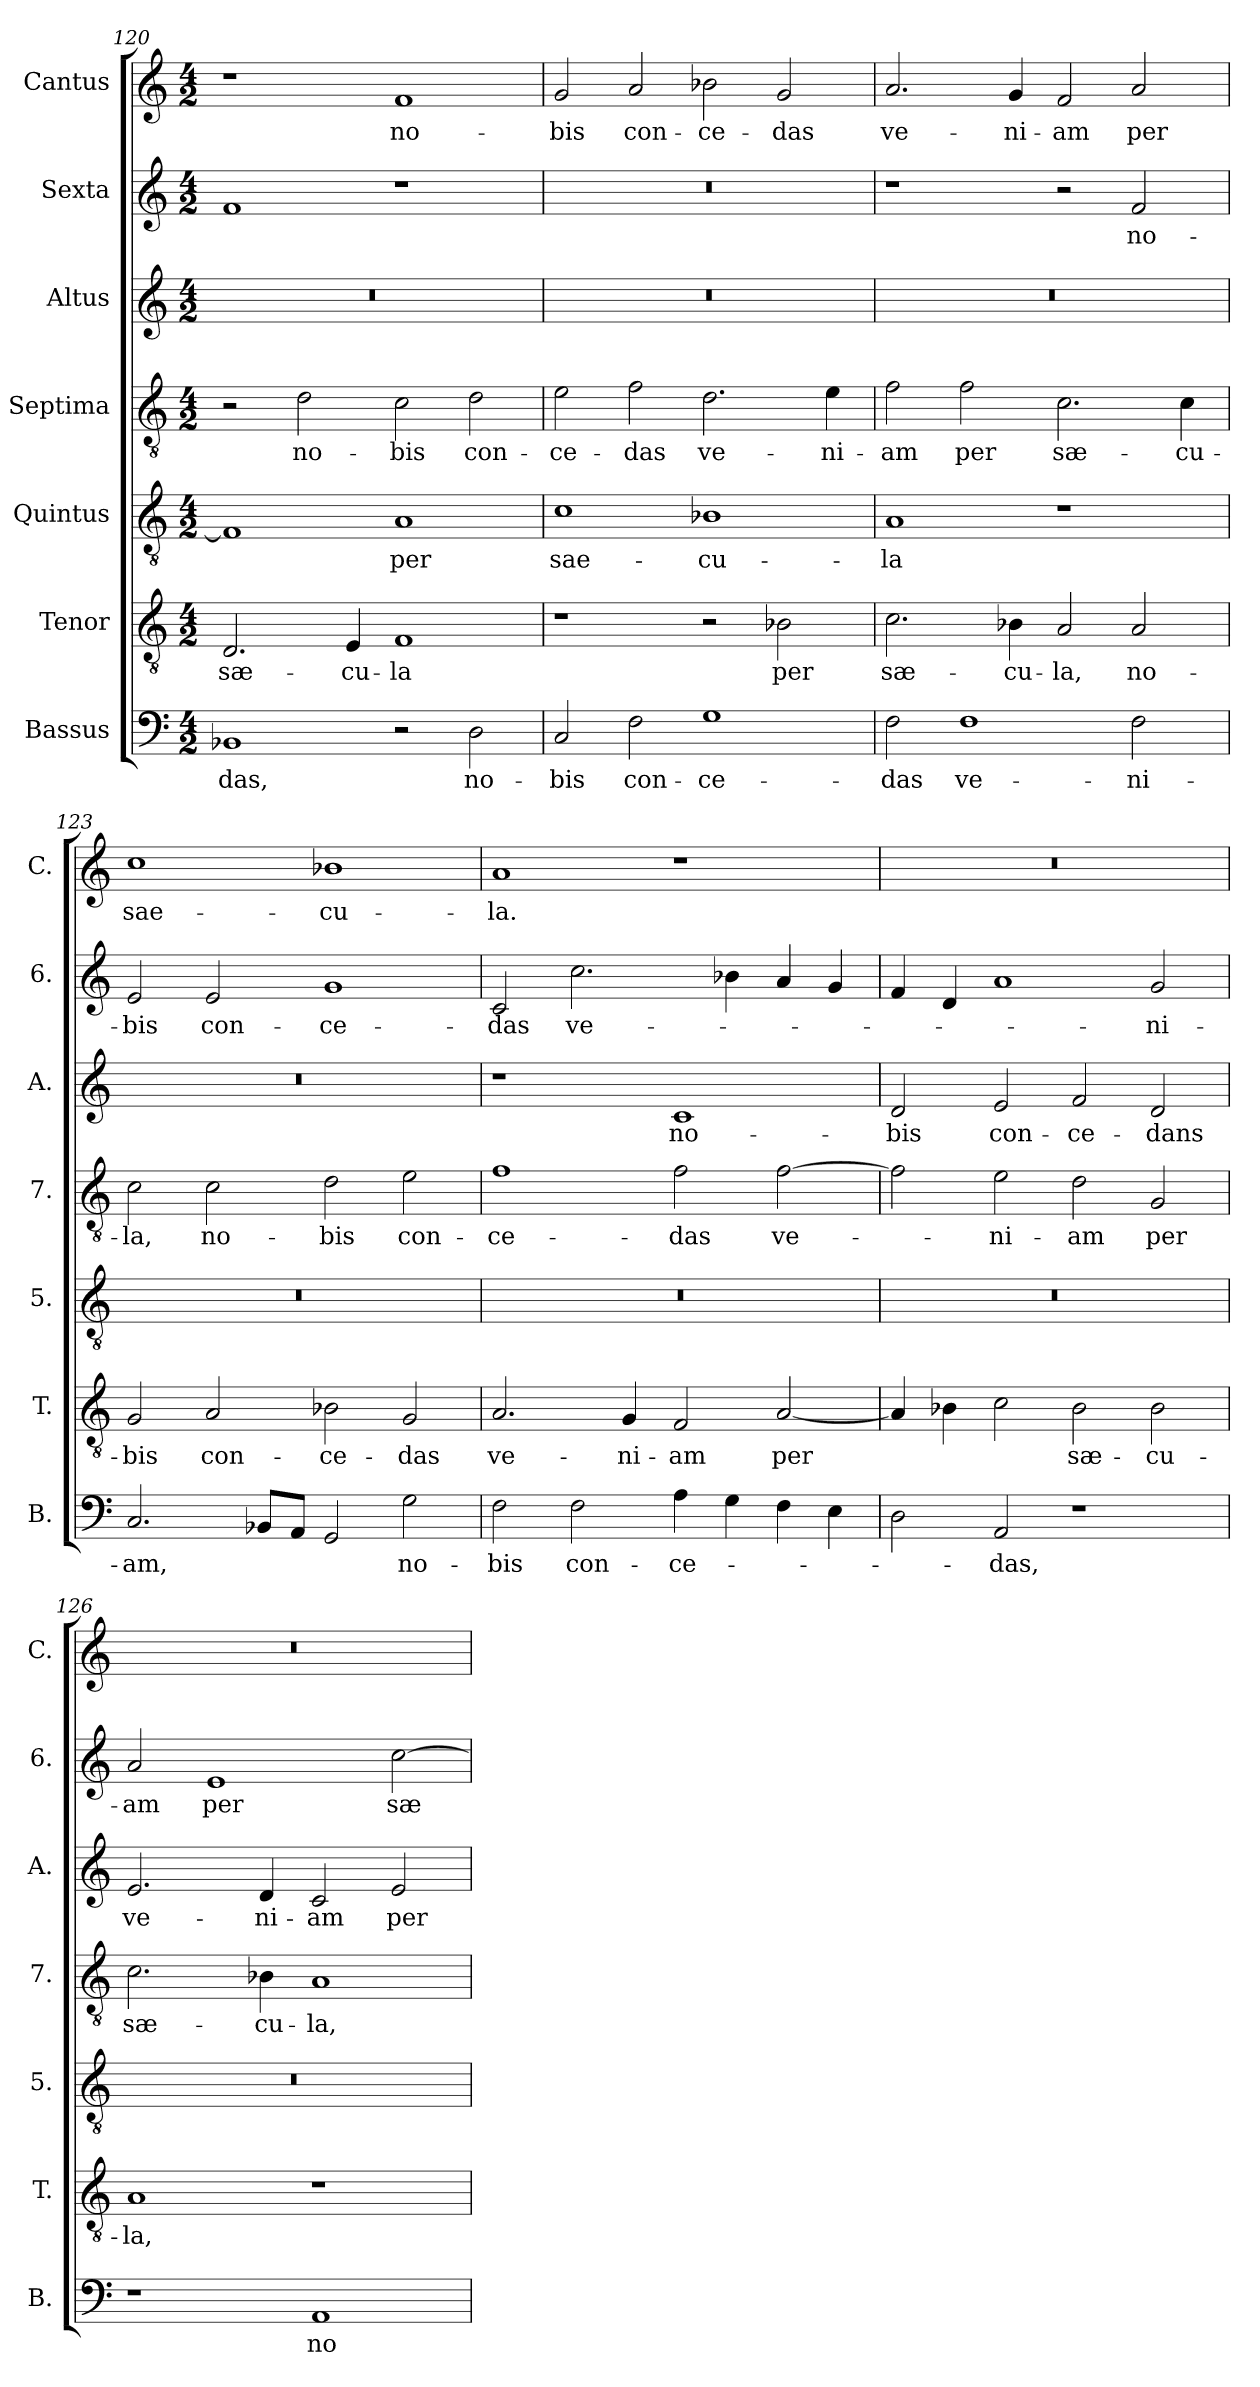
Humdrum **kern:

**kern	**text	**kern	**text	**kern	**text	**kern	**text	**kern	**text	**kern	**text	**kern	**text
*part7	*part7	*part6	*part6	*part5	*part5	*part4	*part4	*part3	*part3	*part2	*part2	*part1	*part1
*staff7	*staff7	*staff6	*staff6	*staff5	*staff5	*staff4	*staff4	*staff3	*staff3	*staff2	*staff2	*staff1	*staff1
*I"Bassus	*	*I"Tenor	*	*I"Quintus	*	*I"Septima	*	*I"Altus	*	*I"Sexta	*	*I"Cantus	*
*I'B.	*	*I'T.	*	*I'5.	*	*I'7.	*	*I'A.	*	*I'6.	*	*I'C.	*
!!LO:LB:g=z
*clefF4	*	*clefGv2	*	*clefGv2	*	*clefGv2	*	*clefG2	*	*clefG2	*	*clefG2	*
*k[]	*	*k[]	*	*k[]	*	*k[]	*	*k[]	*	*k[]	*	*k[]	*
*M4/2	*	*M4/2	*	*M4/2	*	*M4/2	*	*M4/2	*	*M4/2	*	*M4/2	*
=120	=120	=120	=120	=120	=120	=120	=120	=120	=120	=120	=120	=120	=120
!	!LO:LY:b	!	!LO:LY:b	!	!	!	!	!	!	!	!	!	!
1BB-X	das,	2.D/	sæ-	1F]	.	2r	.	0r	.	1f	.	1r	.
!	!	!	!	!	!	!	!LO:LY:b	!	!	!	!	!	!
.	.	.	.	.	.	2d\	no-	.	.	.	.	.	.
!	!	!	!LO:LY:b	!	!	!	!	!	!	!	!	!	!
.	.	4E/	-cu-	.	.	.	.	.	.	.	.	.	.
!	!	!	!LO:LY:b	!	!LO:LY:b	!	!LO:LY:b	!	!	!	!	!	!LO:LY:b
2r	.	1F	-la	1A	per	2c\	-bis	.	.	1r	.	1f	no-
!	!LO:LY:b	!	!	!	!	!	!LO:LY:b	!	!	!	!	!	!
2D\	no-	.	.	.	.	2d\	con-	.	.	.	.	.	.
=121	=121	=121	=121	=121	=121	=121	=121	=121	=121	=121	=121	=121	=121
!	!LO:LY:b	!	!	!	!LO:LY:b	!	!LO:LY:b	!	!	!	!	!	!LO:LY:b
2C/	-bis	1r	.	1c	sae-	2e\	-ce-	0r	.	0r	.	2g/	-bis
!	!LO:LY:b	!	!	!	!	!	!LO:LY:b	!	!	!	!	!	!LO:LY:b
2F\	con-	.	.	.	.	2f\	-das	.	.	.	.	2a/	con-
!	!LO:LY:b	!	!	!	!LO:LY:b	!	!LO:LY:b	!	!	!	!	!	!LO:LY:b
1G	-ce-	2r	.	1B-X	-cu-	2.d\	ve-	.	.	.	.	2b-X\	-ce-
!	!	!	!LO:LY:b	!	!	!	!	!	!	!	!	!	!LO:LY:b
.	.	2B-X\	per	.	.	.	.	.	.	.	.	2g/	-das
!	!	!	!	!	!	!	!LO:LY:b	!	!	!	!	!	!
.	.	.	.	.	.	4e\	-ni-	.	.	.	.	.	.
=122	=122	=122	=122	=122	=122	=122	=122	=122	=122	=122	=122	=122	=122
!	!LO:LY:b	!	!LO:LY:b	!	!LO:LY:b	!	!LO:LY:b	!	!	!	!	!	!LO:LY:b
2F\	-das	2.c\	sæ-	1A	-la	2f\	-am	0r	.	1r	.	2.a/	ve-
!	!LO:LY:b	!	!	!	!	!	!LO:LY:b	!	!	!	!	!	!
1F	ve-	.	.	.	.	2f\	per	.	.	.	.	.	.
!	!	!	!LO:LY:b	!	!	!	!	!	!	!	!	!	!LO:LY:b
.	.	4B-X\	-cu-	.	.	.	.	.	.	.	.	4g/	-ni-
!	!	!	!LO:LY:b	!	!	!	!LO:LY:b	!	!	!	!	!	!LO:LY:b
.	.	2A/	-la,	1r	.	2.c\	sæ-	.	.	2r	.	2f/	-am
!	!LO:LY:b	!	!LO:LY:b	!	!	!	!	!	!	!	!LO:LY:b	!	!LO:LY:b
2F\	-ni-	2A/	no-	.	.	.	.	.	.	2f/	no-	2a/	per
!	!	!	!	!	!	!	!LO:LY:b	!	!	!	!	!	!
.	.	.	.	.	.	4c\	-cu-	.	.	.	.	.	.
=123	=123	=123	=123	=123	=123	=123	=123	=123	=123	=123	=123	=123	=123
!	!LO:LY:b	!	!LO:LY:b	!	!	!	!LO:LY:b	!	!	!	!LO:LY:b	!	!LO:LY:b
2.C/	-am,	2G/	-bis	0r	.	2c\	-la,	0r	.	2e/	-bis	1cc	sae-
!	!	!	!LO:LY:b	!	!	!	!LO:LY:b	!	!	!	!LO:LY:b	!	!
.	.	2A/	con-	.	.	2c\	no-	.	.	2e/	con-	.	.
8BB-X/L	.	.	.	.	.	.	.	.	.	.	.	.	.
8AA/J	.	.	.	.	.	.	.	.	.	.	.	.	.
!	!	!	!LO:LY:b	!	!	!	!LO:LY:b	!	!	!	!LO:LY:b	!	!LO:LY:b
2GG/	.	2B-X\	-ce-	.	.	2d\	-bis	.	.	1g	-ce-	1b-X	-cu-
!	!LO:LY:b	!	!LO:LY:b	!	!	!	!LO:LY:b	!	!	!	!	!	!
2G\	no-	2G/	das	.	.	2e\	con-	.	.	.	.	.	.
=124	=124	=124	=124	=124	=124	=124	=124	=124	=124	=124	=124	=124	=124
!	!LO:LY:b	!	!LO:LY:b	!	!	!	!LO:LY:b	!	!	!	!LO:LY:b	!	!LO:LY:b
2F\	-bis	2.A/	ve-	0r	.	1f	-ce-	1r	.	2c/	das	1a	-la.
!	!LO:LY:b	!	!	!	!	!	!	!	!	!	!LO:LY:b	!	!
2F\	con-	.	.	.	.	.	.	.	.	2.cc\	ve-	.	.
!	!	!	!LO:LY:b	!	!	!	!	!	!	!	!	!	!
.	.	4G/	-ni-	.	.	.	.	.	.	.	.	.	.
!	!LO:LY:b	!	!LO:LY:b	!	!	!	!LO:LY:b	!	!LO:LY:b	!	!	!	!
4A\	-ce-	2F/	-am	.	.	2f\	-das	1c	no-	.	.	1r	.
4G\	.	.	.	.	.	.	.	.	.	4b-X\	.	.	.
!	!	!	!LO:LY:b	!	!	!	!LO:LY:b	!	!	!	!	!	!
4F\	.	[2A/	per	.	.	[2f\	ve-	.	.	4a/	.	.	.
4E\	.	.	.	.	.	.	.	.	.	4g/	.	.	.
!!LO:PB:g=z
=125	=125	=125	=125	=125	=125	=125	=125	=125	=125	=125	=125	=125	=125
!	!	!	!	!	!	!	!	!	!LO:LY:b	!	!	!	!
2D\	.	4A/]	.	0r	.	2f\]	.	2d/	-bis	4f/	.	0r	.
.	.	4B-X\	.	.	.	.	.	.	.	4d/	.	.	.
!	!LO:LY:b	!	!	!	!	!	!LO:LY:b	!	!LO:LY:b	!	!	!	!
2AA/	-das,	2c\	.	.	.	2e\	-ni-	2e/	con-	1a	.	.	.
!	!	!	!LO:LY:b	!	!	!	!LO:LY:b	!	!LO:LY:b	!	!	!	!
1r	.	2B-\	sæ-	.	.	2d\	-am	2f/	-ce-	.	.	.	.
!	!	!	!LO:LY:b	!	!	!	!LO:LY:b	!	!LO:LY:b	!	!LO:LY:b	!	!
.	.	2B-\	-cu-	.	.	2G/	per	2d/	-dans	2g/	ni-	.	.
=126	=126	=126	=126	=126	=126	=126	=126	=126	=126	=126	=126	=126	=126
!	!	!	!LO:LY:b	!	!	!	!LO:LY:b	!	!LO:LY:b	!	!LO:LY:b	!	!
1r	.	1A	la,	0r	.	2.c\	sæ-	2.e/	ve-	2a/	-am	0r	.
!	!	!	!	!	!	!	!	!	!	!	!LO:LY:b	!	!
.	.	.	.	.	.	.	.	.	.	1e	per	.	.
!	!	!	!	!	!	!	!LO:LY:b	!	!LO:LY:b	!	!	!	!
.	.	.	.	.	.	4B-X\	-cu-	4d/	-ni-	.	.	.	.
!	!LO:LY:b	!	!	!	!	!	!LO:LY:b	!	!LO:LY:b	!	!	!	!
1AA	no-	1r	.	.	.	1A	-la,	2c/	-am	.	.	.	.
!	!	!	!	!	!	!	!	!	!LO:LY:b	!	!LO:LY:b	!	!
.	.	.	.	.	.	.	.	2e/	per	[2cc\	sæ-	.	.
=	=	=	=	=	=	=	=	=	=	=	=	=	=
*-	*-	*-	*-	*-	*-	*-	*-	*-	*-	*-	*-	*-	*-
